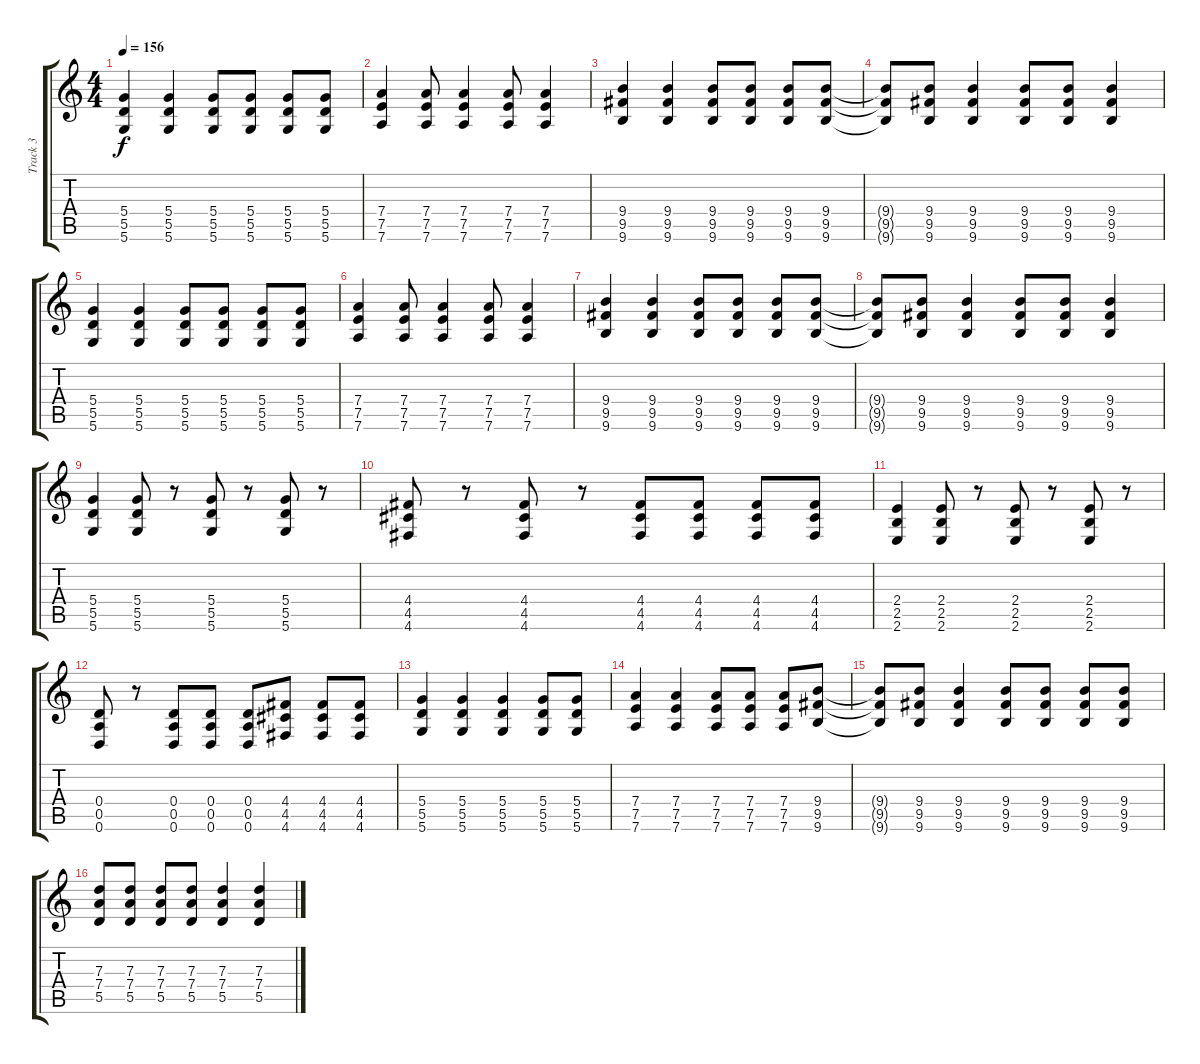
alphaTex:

\track ("Track 3" "Track 3") {instrument overdrivenguitar}
\staff {score tabs}
\tuning (E4 B3 G3 D3 A2 D2) {hide}
\ts (4 4)
\tempo 156
\clef g2
\ks c
(5.4 5.5 5.6).4{dy f volume 13 instrument overdrivenguitar} (5.4 5.5 5.6).4 (5.4 5.5 5.6).8 (5.4 5.5 5.6).8 (5.4 5.5 5.6).8 (5.4 5.5 5.6).8 |
(7.4 7.5 7.6).4 (7.4 7.5 7.6).8 (7.4 7.5 7.6).4 (7.4 7.5 7.6).8 (7.4 7.5 7.6).4 |
(9.4 9.5 9.6).4 (9.4 9.5 9.6).4 (9.4 9.5 9.6).8 (9.4 9.5 9.6).8 (9.4 9.5 9.6).8 (9.4 9.5 9.6).8 |
(9.4{t} 9.5{t} 9.6{t}).8 (9.4 9.5 9.6).8 (9.4 9.5 9.6).4 (9.4 9.5 9.6).8 (9.4 9.5 9.6).8 (9.4 9.5 9.6).4 |
(5.4 5.5 5.6).4 (5.4 5.5 5.6).4 (5.4 5.5 5.6).8 (5.4 5.5 5.6).8 (5.4 5.5 5.6).8 (5.4 5.5 5.6).8 |
(7.4 7.5 7.6).4 (7.4 7.5 7.6).8 (7.4 7.5 7.6).4 (7.4 7.5 7.6).8 (7.4 7.5 7.6).4 |
(9.4 9.5 9.6).4 (9.4 9.5 9.6).4 (9.4 9.5 9.6).8 (9.4 9.5 9.6).8 (9.4 9.5 9.6).8 (9.4 9.5 9.6).8 |
(9.4{t} 9.5{t} 9.6{t}).8 (9.4 9.5 9.6).8 (9.4 9.5 9.6).4 (9.4 9.5 9.6).8 (9.4 9.5 9.6).8 (9.4 9.5 9.6).4 |
(5.4 5.5 5.6).4 (5.4 5.5 5.6).8 r.8 (5.4 5.5 5.6).8 r.8 (5.4 5.5 5.6).8 r.8 |
(4.4 4.5 4.6).8 r.8 (4.4 4.5 4.6).8 r.8 (4.4 4.5 4.6).8 (4.4 4.5 4.6).8 (4.4 4.5 4.6).8 (4.4 4.5 4.6).8 |
(2.4 2.5 2.6).4 (2.4 2.5 2.6).8 r.8 (2.4 2.5 2.6).8 r.8 (2.4 2.5 2.6).8 r.8 |
(0.4 0.5 0.6).8 r.8 (0.4 0.5 0.6).8 (0.4 0.5 0.6).8 (0.4 0.5 0.6).8 (4.4 4.5 4.6).8 (4.4 4.5 4.6).8 (4.4 4.5 4.6).8 |
(5.4 5.5 5.6).4 (5.4 5.5 5.6).4 (5.4 5.5 5.6).4 (5.4 5.5 5.6).8 (5.4 5.5 5.6).8 |
(7.4 7.5 7.6).4 (7.4 7.5 7.6).4 (7.4 7.5 7.6).8 (7.4 7.5 7.6).8 (7.4 7.5 7.6).8 (9.4 9.5 9.6).8 |
(9.4{t} 9.5{t} 9.6{t}).8 (9.4 9.5 9.6).8 (9.4 9.5 9.6).4 (9.4 9.5 9.6).8 (9.4 9.5 9.6).8 (9.4 9.5 9.6).8 (9.4 9.5 9.6).8 |
(7.3 7.4 5.5).8 (7.3 7.4 5.5).8 (7.3 7.4 5.5).8 (7.3 7.4 5.5).8 (7.3 7.4 5.5).4 (7.3 7.4 5.5).4
